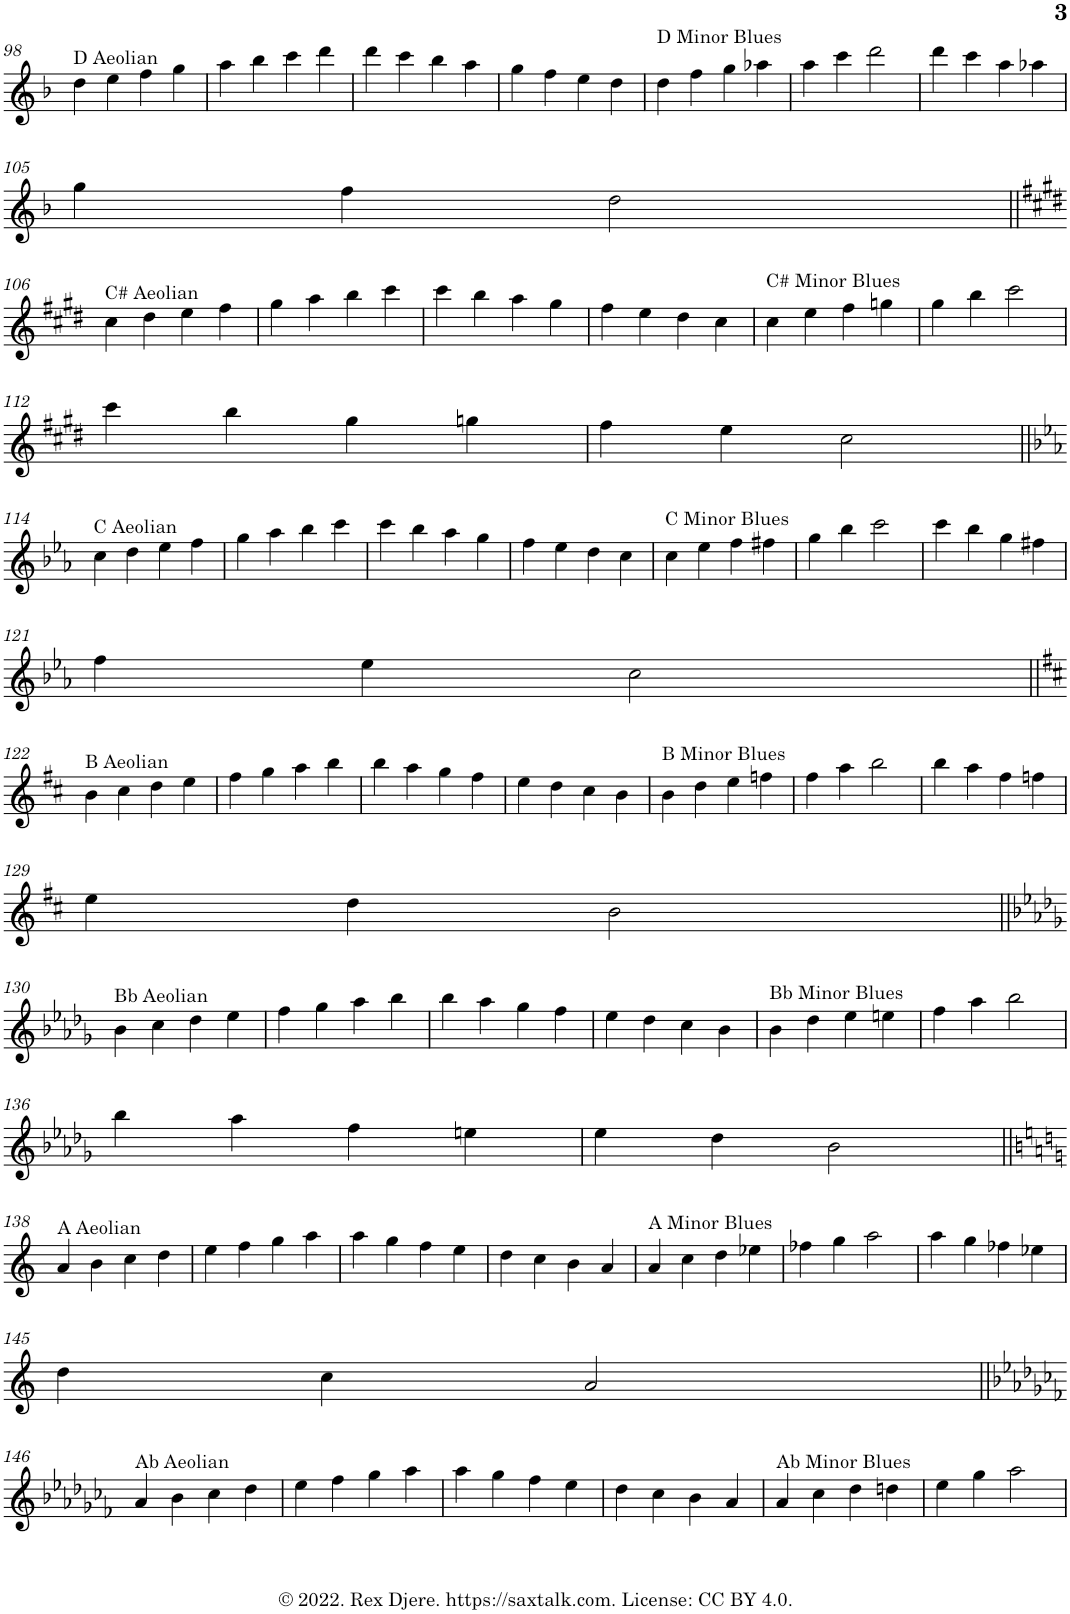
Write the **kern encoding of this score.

**kern
*part1
*staff1
*I"Alto Saxophone
*I'A. Sax.
!!LO:PB:g=z
*clefG2
*Trd5c9
*k[b-]
*M4/4
=98
!LO:TX:a:t=D Aeolian
4dd\
4ee\
4ff\
4gg\
=99
4aa\
4bb-\
4ccc\
4ddd\
=100
4ddd\
4ccc\
4bb-\
4aa\
=101
4gg\
4ff\
4ee\
4dd\
=102
!LO:TX:a:t=D Minor Blues
4dd\
4ff\
4gg\
4aa-X\
=103
4aa\
4ccc\
2ddd\
=104
4ddd\
4ccc\
4aa\
4aa-X\
!!LO:LB:g=z
=105
4gg\
4ff\
2dd\
!!LO:LB:g=z
=106||
*k[f#c#g#d#]
!LO:TX:a:t=C# Aeolian
4cc#\
4dd#\
4ee\
4ff#\
=107
4gg#\
4aa\
4bb\
4ccc#\
=108
4ccc#\
4bb\
4aa\
4gg#\
=109
4ff#\
4ee\
4dd#\
4cc#\
=110
!LO:TX:a:t=C# Minor Blues
4cc#\
4ee\
4ff#\
4ggn\
=111
4gg#\
4bb\
2ccc#\
!!LO:LB:g=z
=112
4ccc#\
4bb\
4gg#\
4ggn\
=113
4ff#\
4ee\
2cc#\
!!LO:LB:g=z
=114||
*k[b-e-a-]
!LO:TX:a:t=C Aeolian
4cc\
4dd\
4ee-\
4ff\
=115
4gg\
4aa-\
4bb-\
4ccc\
=116
4ccc\
4bb-\
4aa-\
4gg\
=117
4ff\
4ee-\
4dd\
4cc\
=118
!LO:TX:a:t=C Minor Blues
4cc\
4ee-\
4ff\
4ff#X\
=119
4gg\
4bb-\
2ccc\
=120
4ccc\
4bb-\
4gg\
4ff#X\
!!LO:LB:g=z
=121
4ff\
4ee-\
2cc\
!!LO:LB:g=z
=122||
*k[f#c#]
!LO:TX:a:t=B Aeolian
4b\
4cc#\
4dd\
4ee\
=123
4ff#\
4gg\
4aa\
4bb\
=124
4bb\
4aa\
4gg\
4ff#\
=125
4ee\
4dd\
4cc#\
4b\
=126
!LO:TX:a:t=B Minor Blues
4b\
4dd\
4ee\
4ffn\
=127
4ff#\
4aa\
2bb\
=128
4bb\
4aa\
4ff#\
4ffn\
!!LO:LB:g=z
=129
4ee\
4dd\
2b\
!!LO:LB:g=z
=130||
*k[b-e-a-d-g-]
!LO:TX:a:t=Bb Aeolian
4b-\
4cc\
4dd-\
4ee-\
=131
4ff\
4gg-\
4aa-\
4bb-\
=132
4bb-\
4aa-\
4gg-\
4ff\
=133
4ee-\
4dd-\
4cc\
4b-\
=134
!LO:TX:a:t=Bb Minor Blues
4b-\
4dd-\
4ee-\
4een\
=135
4ff\
4aa-\
2bb-\
!!LO:LB:g=z
=136
4bb-\
4aa-\
4ff\
4een\
=137
4ee-\
4dd-\
2b-\
!!LO:LB:g=z
=138||
*k[]
!LO:TX:a:t=A Aeolian
4a/
4b\
4cc\
4dd\
=139
4ee\
4ff\
4gg\
4aa\
=140
4aa\
4gg\
4ff\
4ee\
=141
4dd\
4cc\
4b\
4a/
=142
!LO:TX:a:t=A Minor Blues
4a/
4cc\
4dd\
4ee-X\
=143
4ff-X\
4gg\
2aa\
=144
4aa\
4gg\
4ff-X\
4ee-X\
!!LO:LB:g=z
=145
4dd\
4cc\
2a/
!!LO:LB:g=z
=146||
*k[b-e-a-d-g-c-f-]
!LO:TX:a:t=Ab Aeolian
4a-/
4b-\
4cc-\
4dd-\
=147
4ee-\
4ff-\
4gg-\
4aa-\
=148
4aa-\
4gg-\
4ff-\
4ee-\
=149
4dd-\
4cc-\
4b-\
4a-/
=150
!LO:TX:a:t=Ab Minor Blues
4a-/
4cc-\
4dd-\
4ddn\
=151
4ee-\
4gg-\
2aa-\
=
*-
